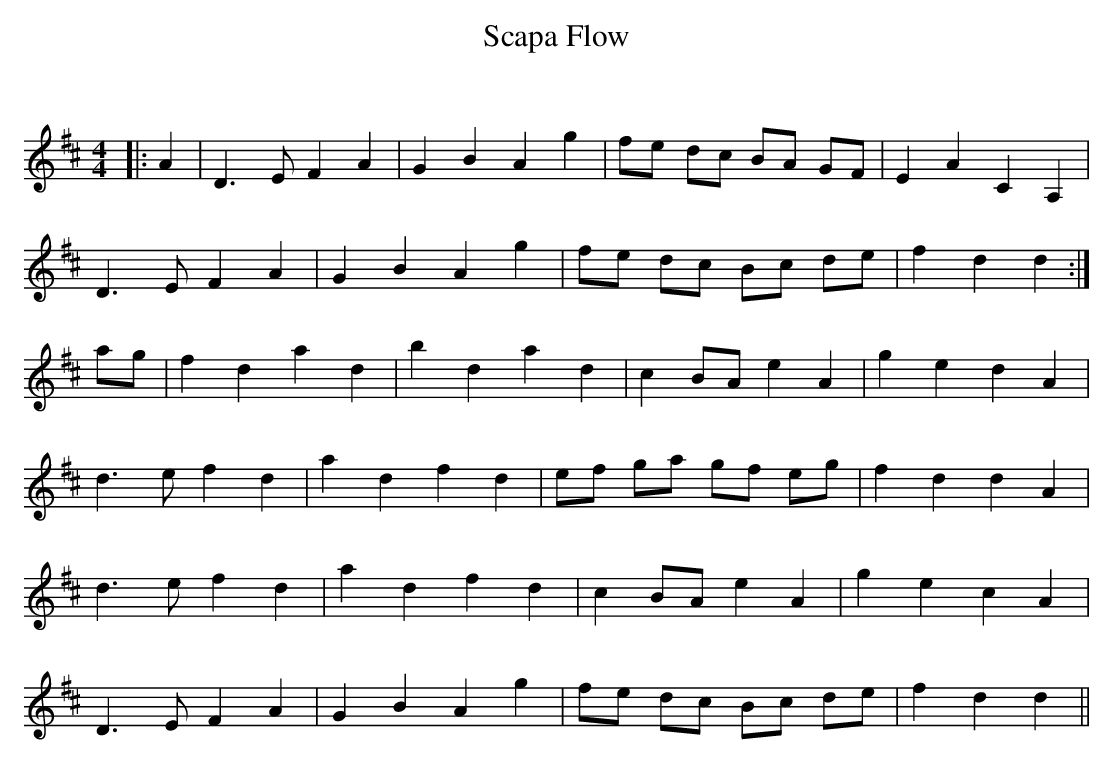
X:1
T: Scapa Flow
C:
Q: 232
K:D
M:4/4
L:1/8
|:A2|D3E F2 A2|G2 B2 A2 g2|fe dc BA GF|E2 A2 C2 A,2|
D3E F2 A2|G2 B2 A2 g2|fe dc Bc de|f2 d2 d2:|
ag|f2 d2 a2 d2|b2 d2 a2 d2|c2 BA e2 A2|g2 e2 d2 A2|
d3e f2 d2|a2 d2 f2 d2|ef ga gf eg|f2 d2 d2 A2|
d3e f2 d2|a2 d2 f2 d2|c2 BA e2 A2|g2 e2 c2 A2|
D3E F2 A2|G2 B2 A2 g2|fe dc Bc de|f2 d2 d2||
